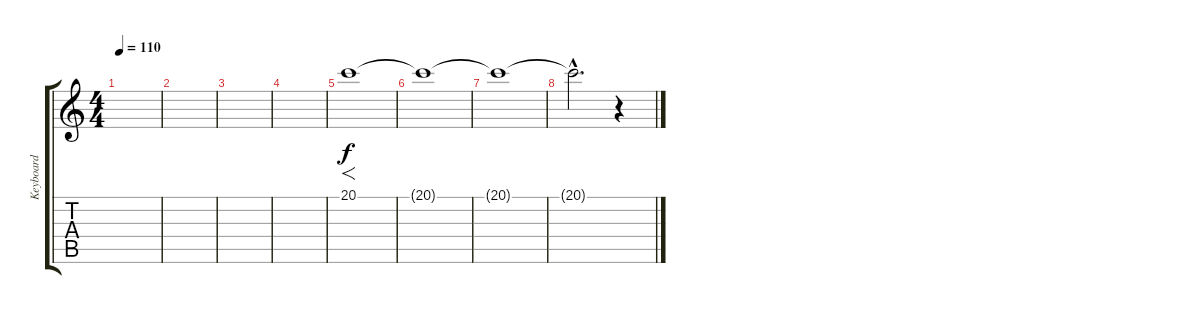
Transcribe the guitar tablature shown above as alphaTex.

\track ("Keyboard" "Keyboard") {instrument synthstrings2}
\staff {score tabs}
\tuning (E4 B3 G3 D3 A2 E2) {hide}
\ts (4 4)
\tempo 110
\clef g2
\ks c
|
|
|
|
20.1.1{f} |
20.1{t}.1 |
20.1{t}.1 |
20.1{hac t}.2{d} r.4
